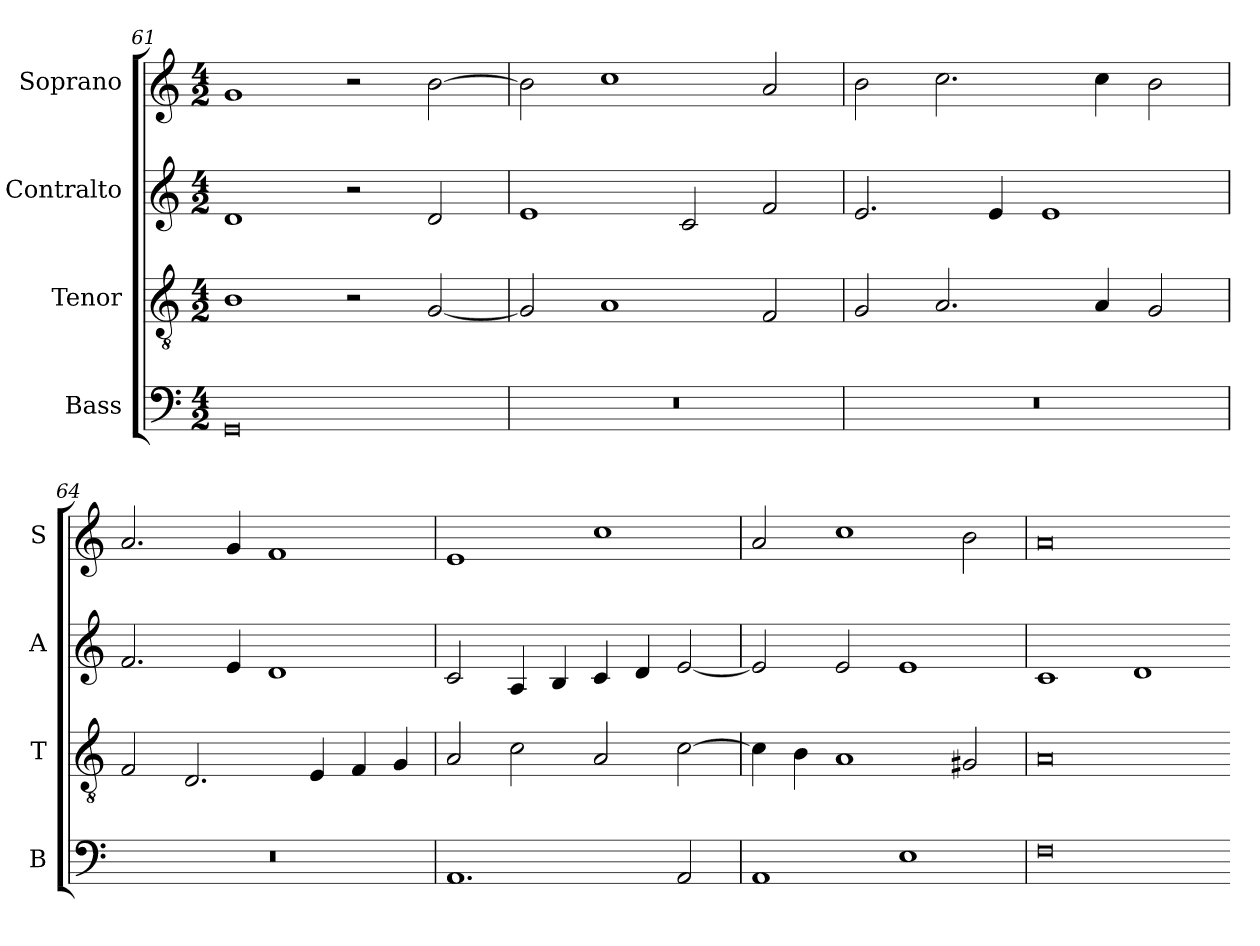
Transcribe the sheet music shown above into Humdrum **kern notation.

**kern	**kern	**kern	**kern
*part4	*part3	*part2	*part1
*staff4	*staff3	*staff2	*staff1
*I"Bass	*I"Tenor	*I"Contralto	*I"Soprano
*I'B	*I'T	*I'A	*I'S
*clefF4	*clefGv2	*clefG2	*clefG2
*k[]	*k[]	*k[]	*k[]
*E:phr	*E:phr	*E:phr	*E:phr
*M4/2	*M4/2	*M4/2	*M4/2
=61	=61	=61	=61
0GG	1B	1d	1g
.	2r	2r	2r
.	[2G	2d	[2b
=62	=62	=62	=62
0r	2G]	1e	2b]
.	1A	.	1cc
.	.	2c	.
.	2F	2f	2a
=63	=63	=63	=63
0r	2G	2.e	2b
.	2.A	.	2.cc
.	.	4e	.
.	.	1e	.
.	4A	.	4cc
.	2G	.	2b
=64	=64	=64	=64
0r	2F	2.f	2.a
.	2.D	.	.
.	.	4e	4g
.	.	1d	1f
.	4E	.	.
.	4F	.	.
.	4G	.	.
=65	=65	=65	=65
1.AA	2A	2c	1e
.	2c	4A	.
.	.	4B	.
.	2A	4c	1cc
.	.	4d	.
2AA	[2c	[2e	.
=66	=66	=66	=66
1AA	4c]	2e]	2a
.	4B	.	.
.	1A	2e	1cc
1E	.	1e	.
.	2G#X	.	2b
=67	=67	=67	=67
0F	0A	1c	0a
.	.	1d	.
=-	=-	=-	=-
*-	*-	*-	*-
